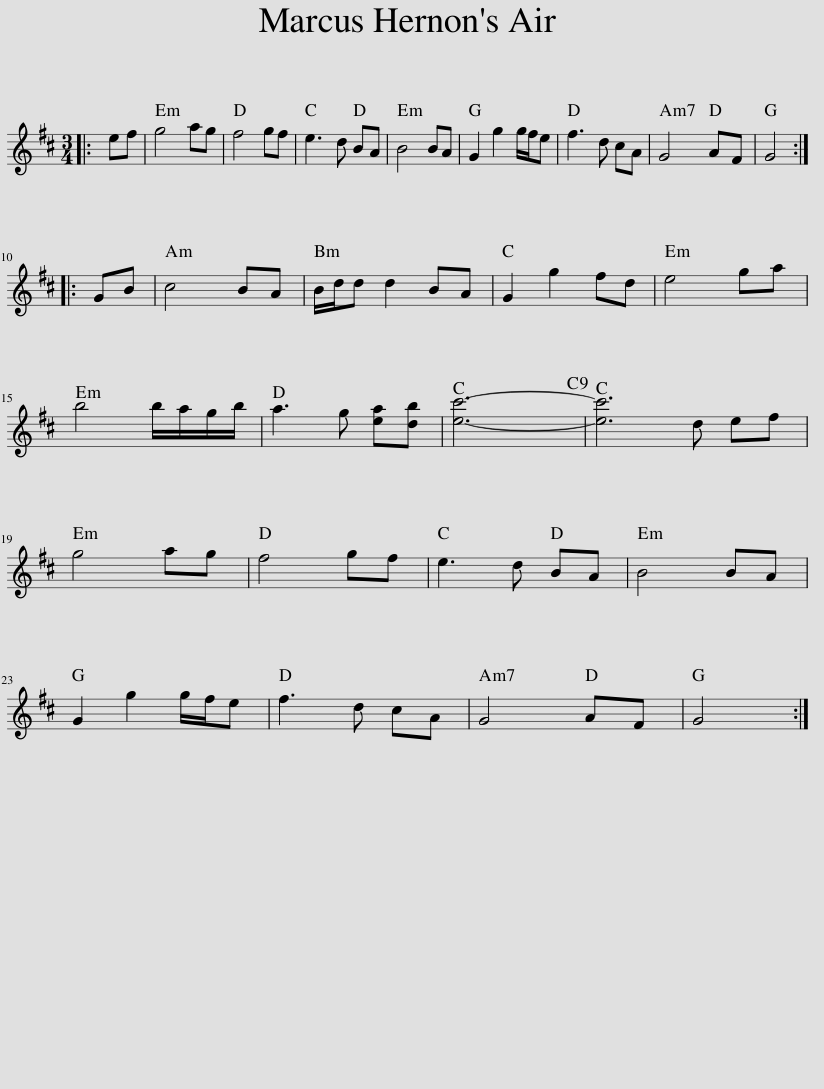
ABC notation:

X:1
L:1/8
M:3/4
I:linebreak $
K:D
V:1 treble
V:1
|: ef | g4 ag | f4 gf | e3 d BA | B4 BA | %5
 G2 g2 g/f/e | f3 d cA | G4 AF | G4 ::$ GB | %10
 c4 BA | B/d/d d2 BA | G2 g2 fd | e4 ga |$ b4 b/a/g/b/ | %15
 a3 g [ea][db] | [ec']6- | [ec']6 d ef |$ g4 ag | f4 gf | %20
 e3 d BA | B4 BA |$ G2 g2 g/f/e | f3 d cA | G4 AF | %25
 G4 :| %26
